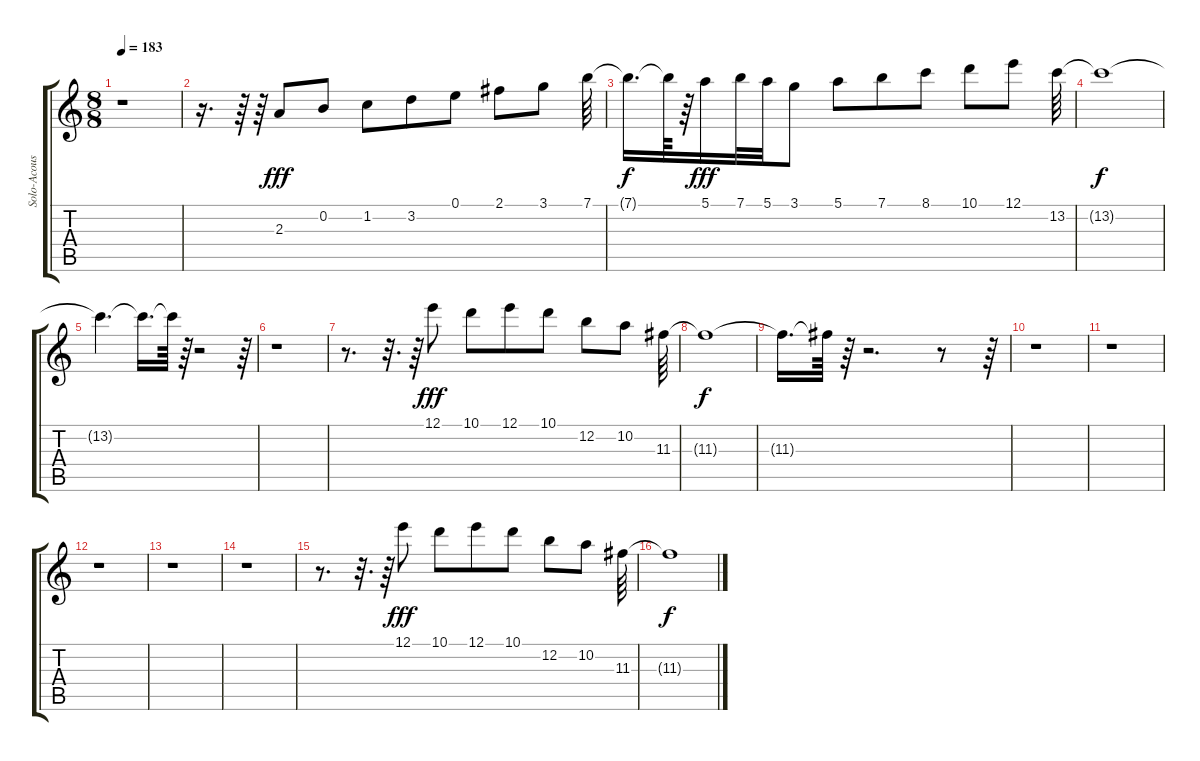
\track ("Solo-Acoustic" "Solo-Acous") {instrument acousticguitarnylon}
\staff {score tabs}
\tuning (E4 B3 G3 D3 A2 E2) {hide}
\ts (8 8)
\tempo 183
\clef g2
\ks c
r.1{dy f} |
r.16{d} r.64 r.64 2.3.8{dy fff} 0.2.8 1.2.8 3.2.8 0.1.8 2.1.8 3.1.8 7.1.64 |
7.1{t}.16{d dy f} 7.1{t}.64 r.64 5.1.16{dy fff} 7.1.32 5.1.32 3.1.8 5.1.8 7.1.8 8.1.8 10.1.8 12.1.8 13.2.64 |
13.2{t}.1{dy f} |
13.2{t}.4{d} 13.2{t}.16{d} 13.2{t}.64 r.64 r.2 r.64 |
r.1 |
r.8{d} r.32{d} r.64 12.1.8{dy fff} 10.1.8 12.1.8 10.1.8 12.2.8 10.2.8 11.3.64 |
11.3{t}.1{dy f} |
11.3{t}.16{d} 11.3{t}.64 r.64 r.2{d} r.8 r.64 |
r.1 |
r.1 |
r.1 |
r.1 |
r.1 |
r.8{d} r.32{d} r.64 12.1.8{dy fff} 10.1.8 12.1.8 10.1.8 12.2.8 10.2.8 11.3.64 |
11.3{t}.1{dy f}
